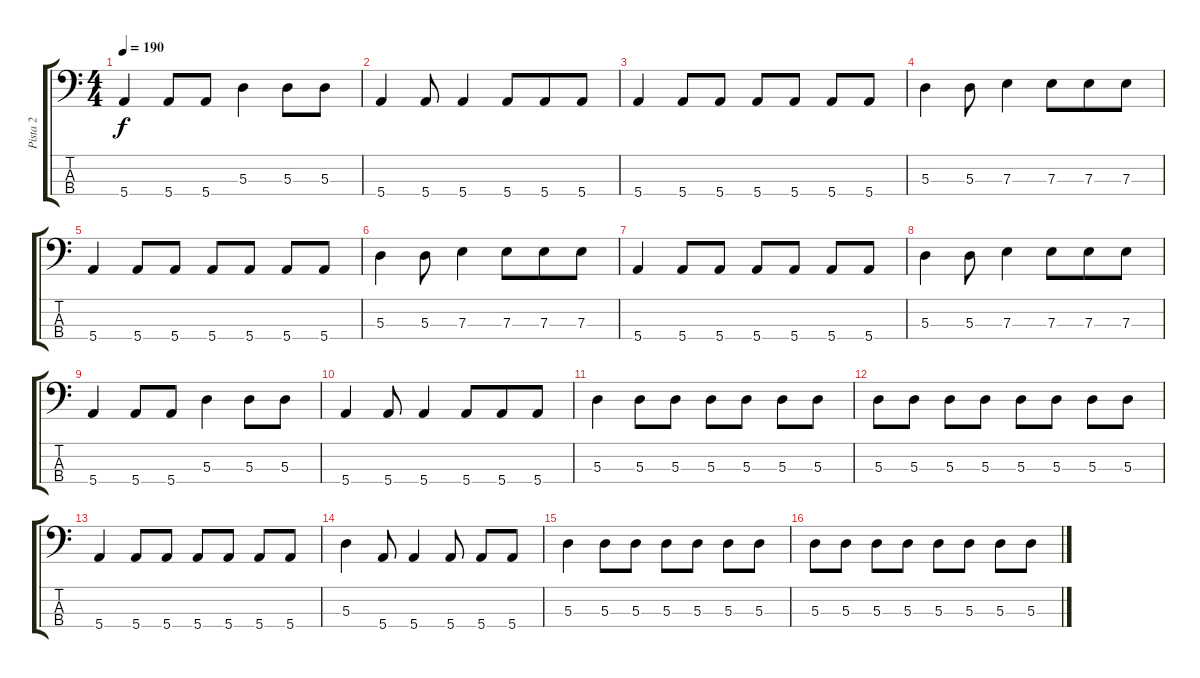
\track ("Pista 2" "Pista 2") {instrument electricbassfinger}
\staff {score tabs}
\tuning (G2 D2 A1 E1) {hide}
\ts (4 4)
\tempo 190
\clef f4
\ks c
5.4.4{dy f} 5.4.8 5.4.8 5.3.4 5.3.8 5.3.8 |
5.4.4 5.4.8 5.4.4 5.4.8{beam merge} 5.4.8 5.4.8 |
5.4.4 5.4.8 5.4.8 5.4.8 5.4.8 5.4.8 5.4.8 |
5.3.4 5.3.8 7.3.4 7.3.8{beam merge} 7.3.8 7.3.8 |
5.4.4 5.4.8 5.4.8 5.4.8 5.4.8 5.4.8 5.4.8 |
5.3.4 5.3.8 7.3.4 7.3.8{beam merge} 7.3.8 7.3.8 |
5.4.4 5.4.8 5.4.8 5.4.8 5.4.8 5.4.8 5.4.8 |
5.3.4 5.3.8 7.3.4 7.3.8{beam merge} 7.3.8 7.3.8 |
5.4.4 5.4.8 5.4.8 5.3.4 5.3.8 5.3.8 |
5.4.4 5.4.8 5.4.4 5.4.8{beam merge} 5.4.8 5.4.8 |
5.3.4 5.3.8 5.3.8 5.3.8 5.3.8 5.3.8 5.3.8 |
5.3.8 5.3.8 5.3.8 5.3.8 5.3.8 5.3.8 5.3.8 5.3.8 |
5.4.4 5.4.8 5.4.8 5.4.8 5.4.8 5.4.8 5.4.8 |
5.3.4 5.4.8 5.4.4 5.4.8 5.4.8 5.4.8 |
5.3.4 5.3.8 5.3.8 5.3.8 5.3.8 5.3.8 5.3.8 |
5.3.8 5.3.8 5.3.8 5.3.8 5.3.8 5.3.8 5.3.8 5.3.8
